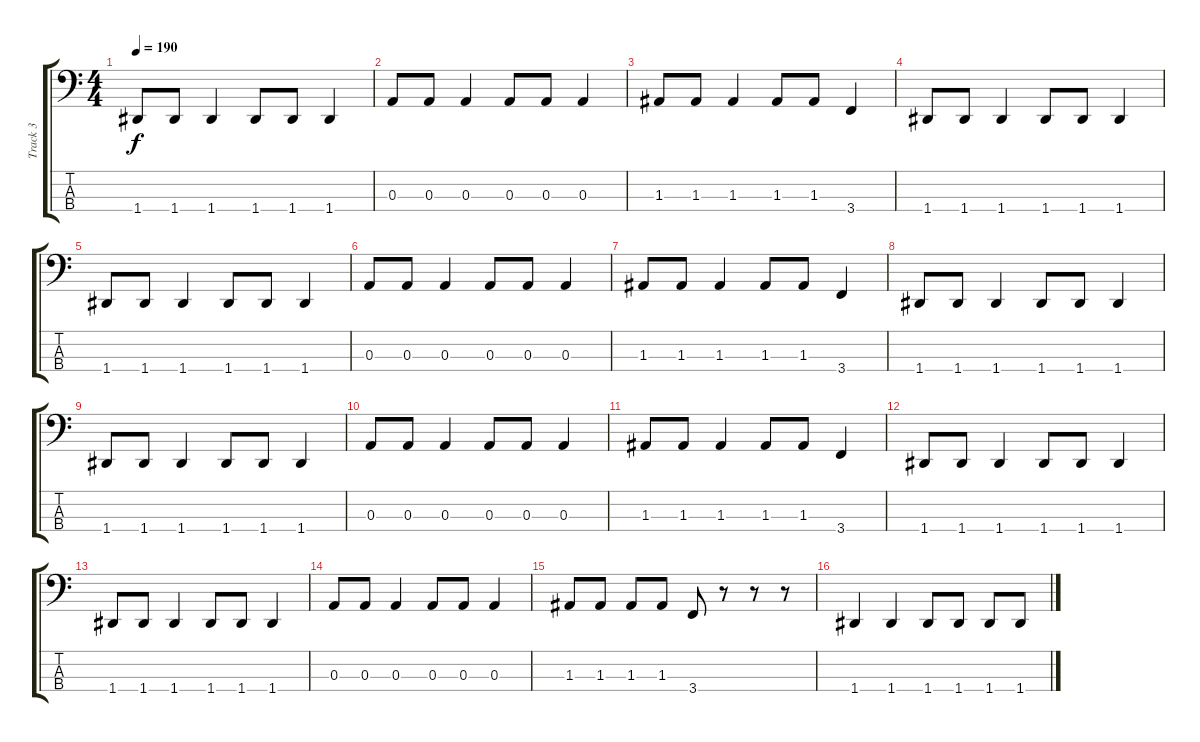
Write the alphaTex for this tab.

\track ("Track 3" "Track 3") {instrument electricbassfinger}
\staff {score tabs}
\tuning (G2 D2 A1 D1) {hide}
\ts (4 4)
\tempo 190
\clef f4
\ks c
1.4.8{dy f} 1.4.8 1.4.4 1.4.8 1.4.8 1.4.4 |
0.3.8 0.3.8 0.3.4 0.3.8 0.3.8 0.3.4 |
1.3.8 1.3.8 1.3.4 1.3.8 1.3.8 3.4.4 |
1.4.8 1.4.8 1.4.4 1.4.8 1.4.8 1.4.4 |
1.4.8 1.4.8 1.4.4 1.4.8 1.4.8 1.4.4 |
0.3.8 0.3.8 0.3.4 0.3.8 0.3.8 0.3.4 |
1.3.8 1.3.8 1.3.4 1.3.8 1.3.8 3.4.4 |
1.4.8 1.4.8 1.4.4 1.4.8 1.4.8 1.4.4 |
1.4.8 1.4.8 1.4.4 1.4.8 1.4.8 1.4.4 |
0.3.8 0.3.8 0.3.4 0.3.8 0.3.8 0.3.4 |
1.3.8 1.3.8 1.3.4 1.3.8 1.3.8 3.4.4 |
1.4.8 1.4.8 1.4.4 1.4.8 1.4.8 1.4.4 |
1.4.8 1.4.8 1.4.4 1.4.8 1.4.8 1.4.4 |
0.3.8 0.3.8 0.3.4 0.3.8 0.3.8 0.3.4 |
1.3.8 1.3.8 1.3.8 1.3.8 3.4.8 r.8 r.8 r.8 |
1.4.4 1.4.4 1.4.8 1.4.8 1.4.8 1.4.8
